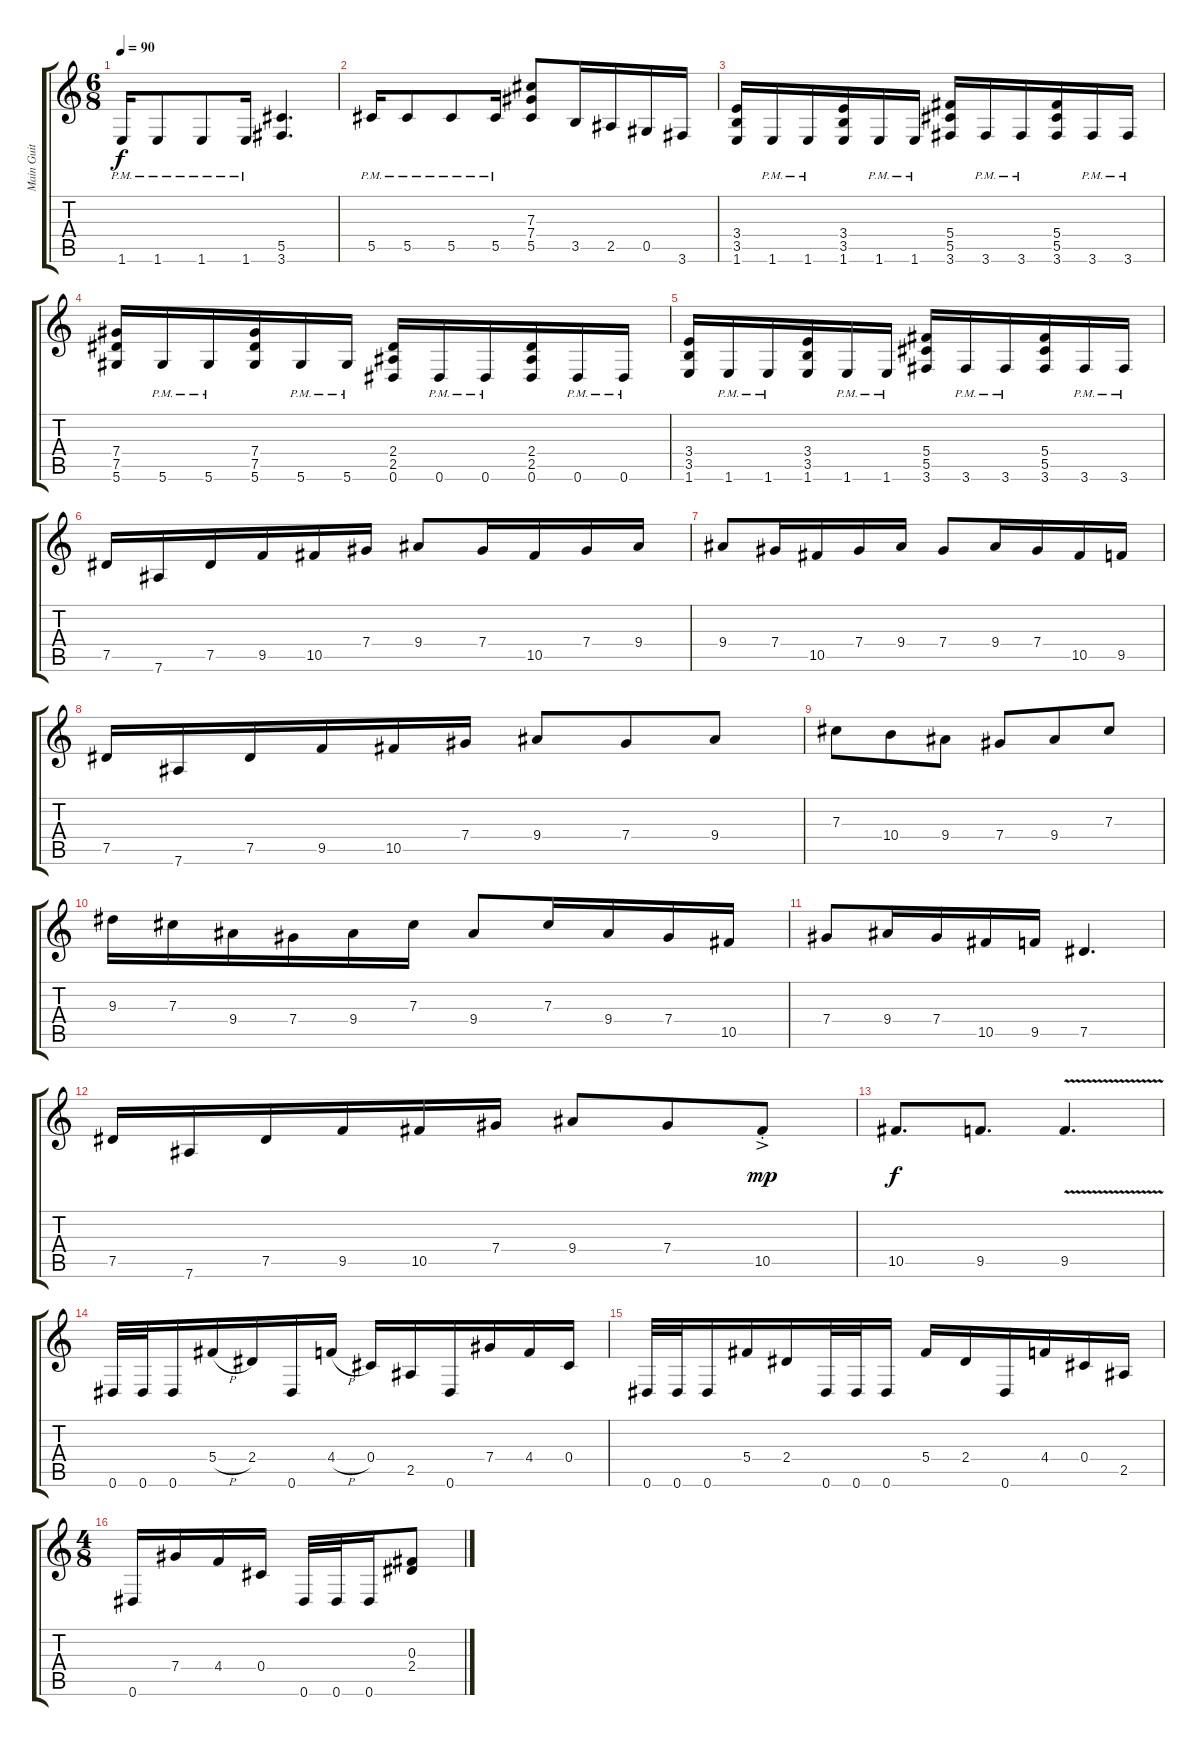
\track ("Main Guit" "Main Guit") {instrument distortionguitar}
\staff {score tabs}
\tuning (Eb4 Bb3 Gb3 Db3 Ab2 Eb2) {hide}
\ts (6 8)
\tempo 90
\clef g2
\ks c
1.6{pm}.16{dy f} 1.6{pm}.8 1.6{pm}.8 1.6{pm}.16 (5.5 3.6).4{d} |
5.5{pm}.16 5.5{pm}.8 5.5{pm}.8 5.5{pm}.16 (7.3 7.4 5.5).8 3.5.16 2.5.16 0.5.16 3.6.16 |
(3.4 3.5 1.6).16 1.6{pm}.16 1.6{pm}.16 (3.4 3.5 1.6).16 1.6{pm}.16 1.6{pm}.16 (5.4 5.5 3.6).16 3.6{pm}.16 3.6{pm}.16 (5.4 5.5 3.6).16 3.6{pm}.16 3.6{pm}.16 |
(7.4 7.5 5.6).16 5.6{pm}.16 5.6{pm}.16 (7.4 7.5 5.6).16 5.6{pm}.16 5.6{pm}.16 (2.4 2.5 0.6).16 0.6{pm}.16 0.6{pm}.16 (2.4 2.5 0.6).16 0.6{pm}.16 0.6{pm}.16 |
(3.4 3.5 1.6).16 1.6{pm}.16 1.6{pm}.16 (3.4 3.5 1.6).16 1.6{pm}.16 1.6{pm}.16 (5.4 5.5 3.6).16 3.6{pm}.16 3.6{pm}.16 (5.4 5.5 3.6).16 3.6{pm}.16 3.6{pm}.16 |
7.5.16 7.6.16 7.5.16 9.5.16 10.5.16 7.4.16 9.4.8 7.4.16 10.5.16 7.4.16 9.4.16 |
9.4.8 7.4.16 10.5.16 7.4.16 9.4.16 7.4.8 9.4.16 7.4.16 10.5.16 9.5.16 |
7.5.16 7.6.16 7.5.16 9.5.16 10.5.16 7.4.16 9.4.8 7.4.8 9.4.8 |
7.3.8 10.4.8 9.4.8 7.4.8 9.4.8 7.3.8 |
9.3.16 7.3.16 9.4.16 7.4.16 9.4.16 7.3.16 9.4.8 7.3.16 9.4.16 7.4.16 10.5.16 |
7.4.8 9.4.16 7.4.16 10.5.16 9.5.16 7.5.4{d} |
7.5.16 7.6.16 7.5.16 9.5.16 10.5.16 7.4.16 9.4.8 7.4.8 10.5{ac st}.8{dy mp} |
10.5.8{d dy f} 9.5.8{d} 9.5{v}.4{d} |
0.6.32 0.6.32 0.6.16 5.4{h}.16 2.4.16 0.6.16 4.4{h}.16 0.4.16 2.5.16 0.6.16 7.4.16 4.4.16 0.4.16 |
0.6.32 0.6.32 0.6.16 5.4.16 2.4.16 0.6.32 0.6.32 0.6.16 5.4.16 2.4.16 0.6.16 4.4.16 0.4.16 2.5.16 |
\ts (4 8)
0.6.16 7.4.16 4.4.16 0.4.16 0.6.32 0.6.32 0.6.16 (0.3 2.4).8
